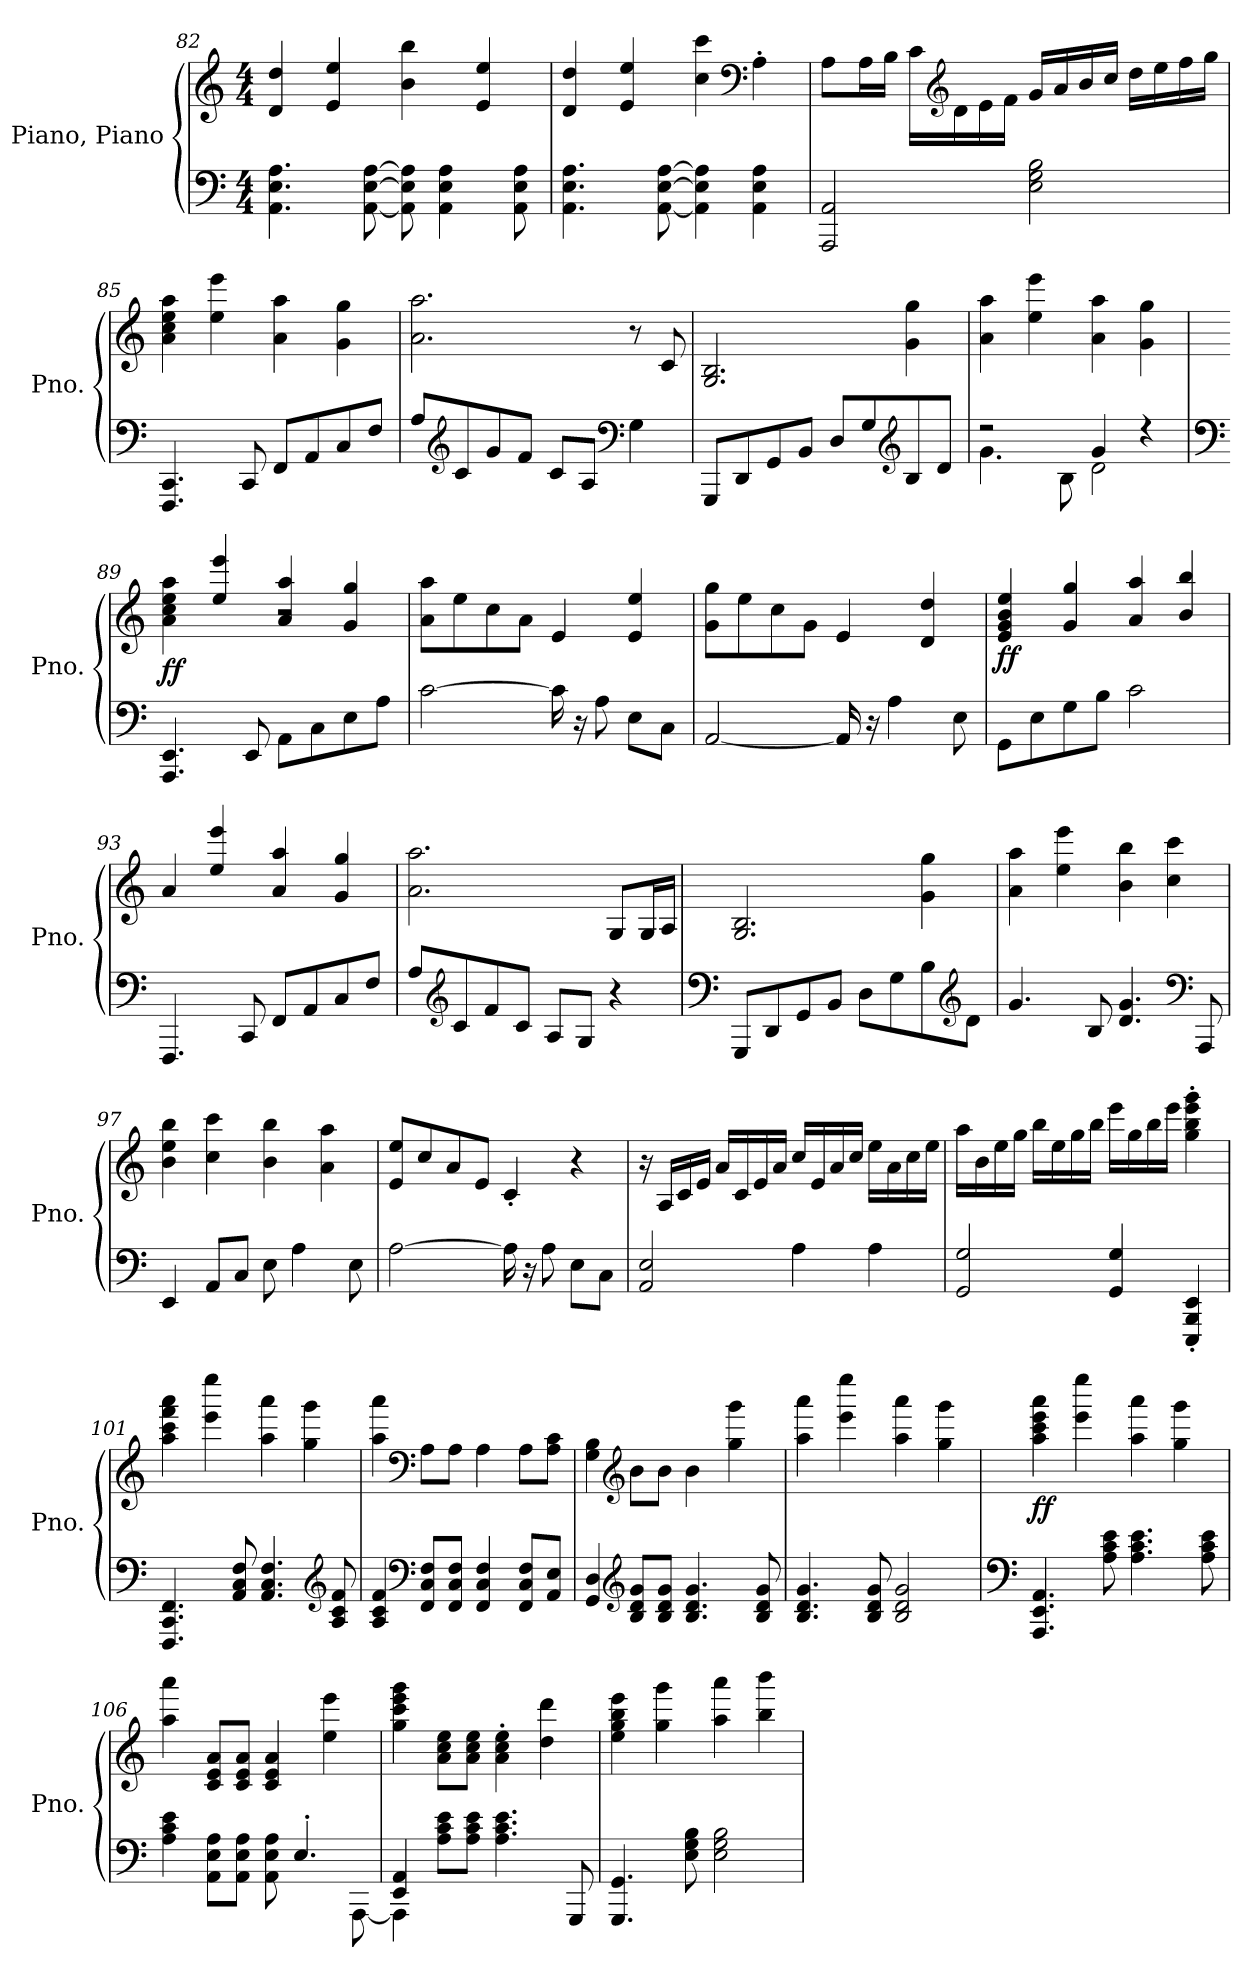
**kern	**kern	**dynam
*part1	*part1	*part1
*staff2	*staff1	*staff1/2
*I"Piano, Piano	*	*
*I'Pno.	*	*
*clefF4	*clefG2	*
*k[]	*k[]	*
*M4/4	*M4/4	*
=82	=82	=82
4.AA\ 4.E\ 4.A\	4d/ 4dd/	.
.	4e/ 4ee/	.
[8AA\ [8E\ [8A\	.	.
8AA\] 8E\] 8A\]	4b\ 4bb\	.
4AA\ 4E\ 4A\	.	.
.	4e/ 4ee/	.
8AA\ 8E\ 8A\	.	.
=83	=83	=83
4.AA\ 4.E\ 4.A\	4d/ 4dd/	.
.	4e/ 4ee/	.
[8AA\ [8E\ [8A\	.	.
4AA\] 4E\] 4A\]	4cc\ 4ccc\	.
*	*clefF4	*
4AA\ 4E\ 4A\	4A'\	.
=84	=84	=84
2AAA/ 2AA/	8A\L	.
.	16A\L	.
.	16B\JJ	.
.	16c\LL	.
*	*clefG2	*
.	16d\	.
.	16e\	.
.	16f\JJ	.
2E\ 2G\ 2B\	16g/LL	.
.	16a/	.
.	16b/	.
.	16cc/JJ	.
.	16dd\LL	.
.	16ee\	.
.	16ff\	.
.	16gg\JJ	.
!!LO:LB:g=z
=85	=85	=85
4.FFF/ 4.CC/	4a\ 4cc\ 4ee\ 4aa\	.
.	4ee\ 4eee\	.
8CC/	.	.
8FF/L	4a\ 4aa\	.
8AA/	.	.
8C/	4g\ 4gg\	.
8F/J	.	.
=86	=86	=86
8A/L	2.a\ 2.aa\	.
*clefG2	*	*
8c/	.	.
8g/	.	.
8f/J	.	.
8c/L	.	.
8A/J	.	.
*clefF4	*	*
4G\	8r	.
.	8c/	.
=87	=87	=87
8GGG/L	2.G/ 2.B/	.
8DD/	.	.
8GG/	.	.
8BB/J	.	.
8D/L	.	.
8G/	.	.
*clefG2	*	*
8B/	4g\ 4gg\	.
8d/J	.	.
=88	=88	=88
*^	*	*
2r	4.g\	4a\ 4aa\	.
.	.	4ee\ 4eee\	.
.	8B\	.	.
4g/	2d\	4a\ 4aa\	.
4r	.	4g\ 4gg\	.
*v	*v	*	*
!!LO:LB:g=z
=89	=89	=89
*clefF4	*	*
*	*^	*
*	*	*^	*
!	!	!	!	!LO:DY:b
4.AAA/ 4.EE/	4a\ 4cc\ 4ee\ 4aa\	2ryy	2ryy	ff
.	4ee/ 4eee/	.	.	.
8EE/	.	.	.	.
8AA\L	4a/ 4aa/	2r	2r	.
8C\	.	.	.	.
8E\	4g/ 4gg/	.	.	.
8A\J	.	.	.	.
*	*v	*v	*v	*
=90	=90	=90
[2c\	8a\ 8aa\L	.
.	8ee\	.
.	8cc\	.
.	8a\J	.
16c\]	4e/	.
16r	.	.
8A\	.	.
8E\L	4e/ 4ee/	.
8C\J	.	.
=91	=91	=91
[2AA/	8g\ 8gg\L	.
.	8ee\	.
.	8cc\	.
.	8g\J	.
16AA/]	4e/	.
16r	.	.
4A\	.	.
.	4d/ 4dd/	.
8E\	.	.
=92	=92	=92
!	!	!LO:DY:b
8GG\L	4e/ 4g/ 4b/ 4ee/	ff
8E\	.	.
8G\	4g/ 4gg/	.
8B\J	.	.
2c\	4a/ 4aa/	.
.	4b/ 4bb/	.
!!LO:LB:g=z
=93	=93	=93
4.FFF/	4a/	.
.	4ee/ 4eee/	.
8CC/	.	.
8FF/L	4a/ 4aa/	.
8AA/	.	.
8C/	4g/ 4gg/	.
8F/J	.	.
=94	=94	=94
8A/L	2.a\ 2.aa\	.
*clefG2	*	*
8c/	.	.
8f/	.	.
8c/J	.	.
8A/L	.	.
8G/J	.	.
4r	8G/L	.
.	16G/L	.
.	16A/JJ	.
=95	=95	=95
*clefF4	*	*
8GGG/L	2.G/ 2.B/	.
8DD/	.	.
8GG/	.	.
8BB/J	.	.
8D\L	.	.
8G\	.	.
8B\	4g\ 4gg\	.
*clefG2	*	*
8d\J	.	.
=96	=96	=96
4.g/	4a\ 4aa\	.
.	4ee\ 4eee\	.
8B/	.	.
4.d/ 4.g/	4b\ 4bb\	.
.	4cc\ 4ccc\	.
*clefF4	*	*
8AAA/	.	.
!!LO:PB:g=z
=97	=97	=97
4EE/	4b\ 4ee\ 4bb\	.
8AA/L	4cc\ 4ccc\	.
8C/J	.	.
8E\	4b\ 4bb\	.
4A\	.	.
.	4a\ 4aa\	.
8E\	.	.
=98	=98	=98
[2A\	8e/ 8ee/L	.
.	8cc/	.
.	8a/	.
.	8e/J	.
16A\]	4c'/	.
16r	.	.
8A\	.	.
8E\L	4r	.
8C\J	.	.
=99	=99	=99
2AA/ 2E/	16r	.
.	16A/LL	.
.	16c/	.
.	16e/JJ	.
.	16a/LL	.
.	16c/	.
.	16e/	.
.	16a/JJ	.
4A\	16cc/LL	.
.	16e/	.
.	16a/	.
.	16cc/JJ	.
4A\	16ee\LL	.
.	16a\	.
.	16cc\	.
.	16ee\JJ	.
!!LO:LB:g=z
=100	=100	=100
2GG/ 2G/	16aa\LL	.
.	16b\	.
.	16ee\	.
.	16gg\JJ	.
.	16bb\LL	.
.	16ee\	.
.	16gg\	.
.	16bb\JJ	.
4GG/ 4G/	16eee\LL	.
.	16gg\	.
.	16bb\	.
.	16eee\JJ	.
4EEE/' 4BBB/' 4EE/'	4gg\' 4bb\' 4eee\' 4ggg\'	.
=101	=101	=101
4.FFF/ 4.CC/ 4.FF/	4aa\ 4ccc\ 4fff\ 4aaa\	.
.	4eee\ 4eeee\	.
8AA/ 8C/ 8F/	.	.
4.AA/ 4.C/ 4.F/	4aa\ 4aaa\	.
.	4gg\ 4ggg\	.
*clefG2	*	*
8A/ 8c/ 8f/	.	.
=102	=102	=102
4A/ 4c/ 4f/	4aa\ 4aaa\	.
*clefF4	*clefF4	*
8FF/ 8C/ 8F/L	8A\L	.
8FF/ 8C/ 8F/J	8A\J	.
4FF/ 4C/ 4F/	4A\	.
8FF/ 8C/ 8F/L	8A\L	.
8AA/ 8E/J	8A\ 8c\J	.
=103	=103	=103
4GG/ 4D/	4G\ 4B\	.
*clefG2	*clefG2	*
8B/ 8d/ 8g/L	8b\L	.
8B/ 8d/ 8g/J	8b\J	.
4.B/ 4.d/ 4.g/	4b\	.
.	4gg\ 4ggg\	.
8B/ 8d/ 8g/	.	.
!!LO:LB:g=z
=104	=104	=104
4.B/ 4.d/ 4.g/	4aa\ 4aaa\	.
.	4eee\ 4eeee\	.
8B/ 8d/ 8g/	.	.
2B/ 2d/ 2g/	4aa\ 4aaa\	.
.	4gg\ 4ggg\	.
=105	=105	=105
*clefF4	*	*
!	!	!LO:DY:b
4.AAA/ 4.EE/ 4.AA/	4aa\ 4ccc\ 4eee\ 4aaa\	ff
.	4eee\ 4eeee\	.
8A\ 8c\ 8e\	.	.
4.A\ 4.c\ 4.e\	4aa\ 4aaa\	.
.	4gg\ 4ggg\	.
8A\ 8c\ 8e\	.	.
=106	=106	=106
*^	*	*
4A\ 4c\ 4e\	2..ryy	4aa\ 4aaa\	.
8AA\ 8E\ 8A\L	.	8c/ 8e/ 8a/L	.
8AA\ 8E\ 8A\J	.	8c/ 8e/ 8a/J	.
8AA\ 8E\ 8A\	.	4c/ 4e/ 4a/	.
4.E'/	.	.	.
.	.	4ee\ 4eee\	.
.	[8AAA\	.	.
=107	=107	=107	=107
4EE/ 4AA/	4AAA\]	4gg\ 4ccc\ 4eee\ 4ggg\	.
8A\ 8c\ 8e\L	2.ryy	8a\ 8cc\ 8ee\L	.
8A\ 8c\ 8e\J	.	8a\ 8cc\ 8ee\J	.
4.A\ 4.c\ 4.e\	.	4a\' 4cc\' 4ee\'	.
.	.	4dd\ 4ddd\	.
8GGG/	.	.	.
*v	*v	*	*
=108	=108	=108
4.GGG/ 4.GG/	4ee\ 4gg\ 4bb\ 4eee\	.
.	4gg\ 4ggg\	.
8E\ 8G\ 8B\	.	.
2E\ 2G\ 2B\	4aa\ 4aaa\	.
.	4bb\ 4bbb\	.
=	=	=
*-	*-	*-
